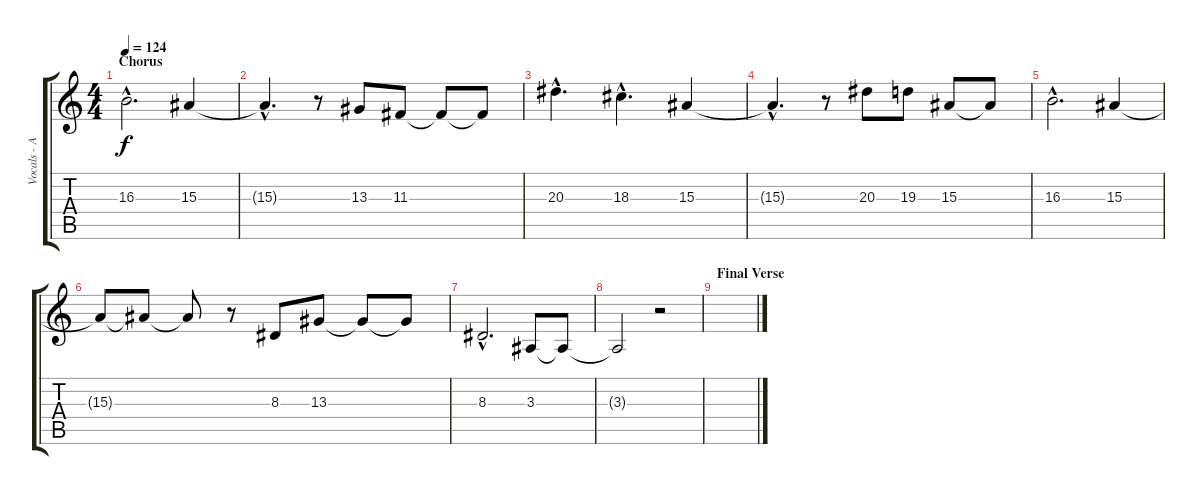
\track ("Vocals - Amy Lee" "Vocals - A") {instrument flute}
\staff {score tabs}
\tuning (E4 B3 G3 D3 A2 E2) {hide}
\ts (4 4)
\section ("" "Chorus")
\tempo 124
\clef g2
\ks c
16.3{hac}.2{d dy f} 15.3.4 |
15.3{hac t}.4{d} r.8 13.3.8 11.3.8 11.3{t}.8 11.3{t}.8 |
20.3{hac}.4{d} 18.3{hac}.4{d} 15.3.4 |
15.3{hac t}.4{d} r.8 20.3.8 19.3.8 15.3.8 15.3{t}.8 |
16.3{hac}.2{d} 15.3.4 |
15.3{t}.8 15.3{t}.8 15.3{t}.8 r.8 8.3.8 13.3.8 13.3{t}.8 13.3{t}.8 |
8.3{hac}.2{d} 3.3.8 3.3{t}.8 |
3.3{t}.2 r.2 |
\section ("" "Final Verse")
